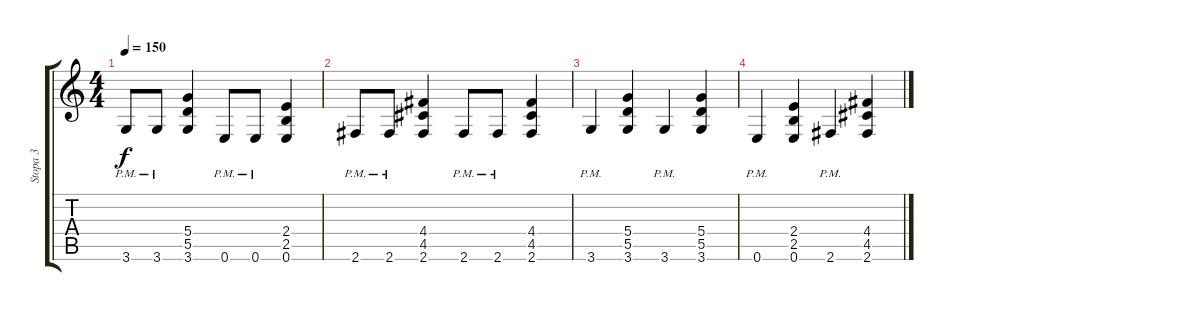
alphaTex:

\track ("Stopa 3" "Stopa 3") {instrument overdrivenguitar}
\staff {score tabs}
\tuning (E4 B3 G3 D3 A2 E2) {hide}
\ts (4 4)
\tempo 150
\clef g2
\ks c
3.6{pm}.8{dy f} 3.6{pm}.8 (5.4 5.5 3.6).4 0.6{pm}.8 0.6{pm}.8 (2.4 2.5 0.6).4 |
2.6{pm}.8 2.6{pm}.8 (4.4 4.5 2.6).4 2.6{pm}.8 2.6{pm}.8 (4.4 4.5 2.6).4 |
3.6{pm}.4 (5.4 5.5 3.6).4 3.6{pm}.4 (5.4 5.5 3.6).4 |
0.6{pm}.4 (2.4 2.5 0.6).4 2.6{pm}.4 (4.4 4.5 2.6).4
